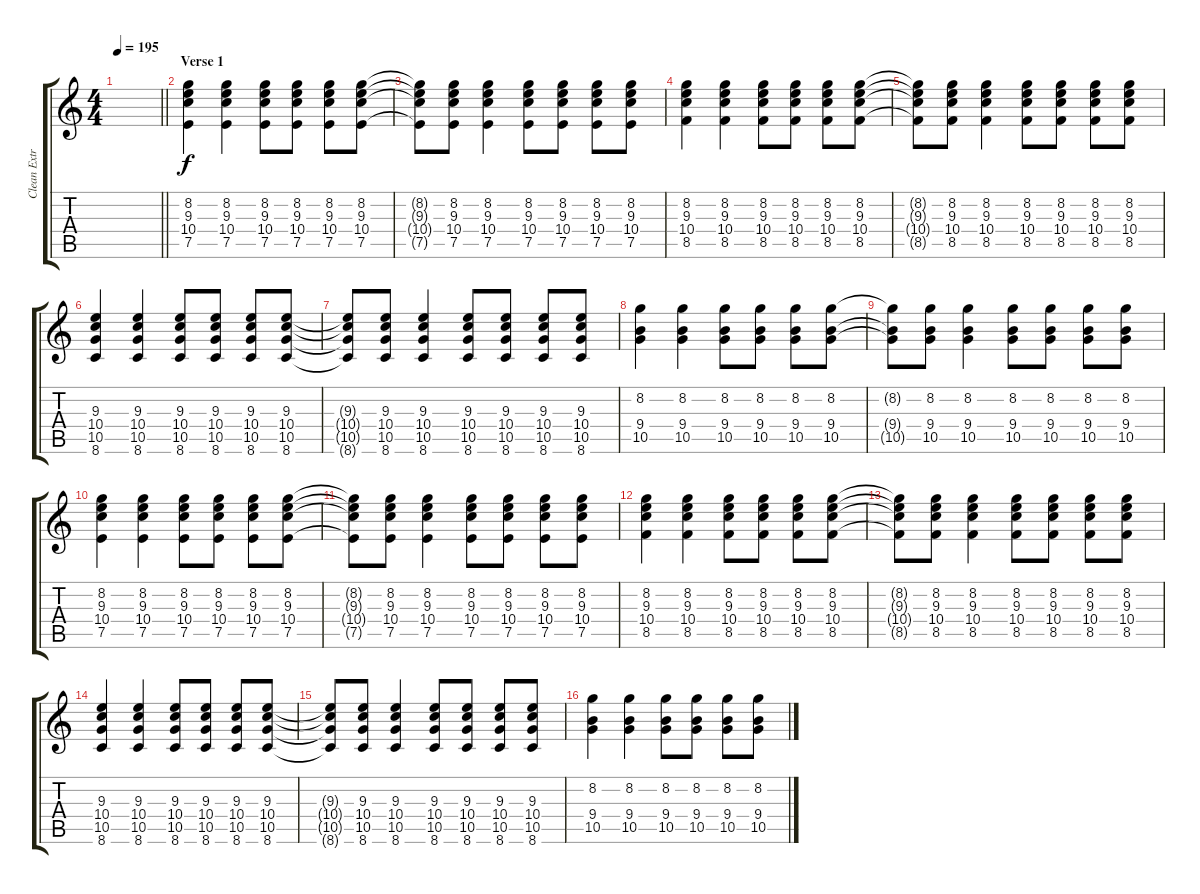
\track ("Clean Extra" "Clean Extr") {instrument electricguitarclean}
\staff {score tabs}
\tuning (E4 B3 G3 D3 A2 E2) {hide}
\ts (4 4)
\tempo 195
\clef g2
\barLineRight lightlight
\ks c
|
\section ("" "Verse 1")
(8.2 9.3 10.4 7.5).4{balance 14} (8.2 9.3 10.4 7.5).4 (8.2 9.3 10.4 7.5).8 (8.2 9.3 10.4 7.5).8 (8.2 9.3 10.4 7.5).8 (8.2 9.3 10.4 7.5).8 |
(8.2{t} 9.3{t} 10.4{t} 7.5{t}).8 (8.2 9.3 10.4 7.5).8 (8.2 9.3 10.4 7.5).4 (8.2 9.3 10.4 7.5).8 (8.2 9.3 10.4 7.5).8 (8.2 9.3 10.4 7.5).8 (8.2 9.3 10.4 7.5).8 |
(8.2 9.3 10.4 8.5).4 (8.2 9.3 10.4 8.5).4 (8.2 9.3 10.4 8.5).8 (8.2 9.3 10.4 8.5).8 (8.2 9.3 10.4 8.5).8 (8.2 9.3 10.4 8.5).8 |
(8.2{t} 9.3{t} 10.4{t} 8.5{t}).8 (8.2 9.3 10.4 8.5).8 (8.2 9.3 10.4 8.5).4 (8.2 9.3 10.4 8.5).8 (8.2 9.3 10.4 8.5).8 (8.2 9.3 10.4 8.5).8 (8.2 9.3 10.4 8.5).8 |
(9.3 10.4 10.5 8.6).4 (9.3 10.4 10.5 8.6).4 (9.3 10.4 10.5 8.6).8 (9.3 10.4 10.5 8.6).8 (9.3 10.4 10.5 8.6).8 (9.3 10.4 10.5 8.6).8 |
(9.3{t} 10.4{t} 10.5{t} 8.6{t}).8 (9.3 10.4 10.5 8.6).8 (9.3 10.4 10.5 8.6).4 (9.3 10.4 10.5 8.6).8 (9.3 10.4 10.5 8.6).8 (9.3 10.4 10.5 8.6).8 (9.3 10.4 10.5 8.6).8 |
(8.2 9.4 10.5).4 (8.2 9.4 10.5).4 (8.2 9.4 10.5).8 (8.2 9.4 10.5).8 (8.2 9.4 10.5).8 (8.2 9.4 10.5).8 |
(8.2{t} 9.4{t} 10.5{t}).8 (8.2 9.4 10.5).8 (8.2 9.4 10.5).4 (8.2 9.4 10.5).8 (8.2 9.4 10.5).8 (8.2 9.4 10.5).8 (8.2 9.4 10.5).8 |
(8.2 9.3 10.4 7.5).4 (8.2 9.3 10.4 7.5).4 (8.2 9.3 10.4 7.5).8 (8.2 9.3 10.4 7.5).8 (8.2 9.3 10.4 7.5).8 (8.2 9.3 10.4 7.5).8 |
(8.2{t} 9.3{t} 10.4{t} 7.5{t}).8 (8.2 9.3 10.4 7.5).8 (8.2 9.3 10.4 7.5).4 (8.2 9.3 10.4 7.5).8 (8.2 9.3 10.4 7.5).8 (8.2 9.3 10.4 7.5).8 (8.2 9.3 10.4 7.5).8 |
(8.2 9.3 10.4 8.5).4 (8.2 9.3 10.4 8.5).4 (8.2 9.3 10.4 8.5).8 (8.2 9.3 10.4 8.5).8 (8.2 9.3 10.4 8.5).8 (8.2 9.3 10.4 8.5).8 |
(8.2{t} 9.3{t} 10.4{t} 8.5{t}).8 (8.2 9.3 10.4 8.5).8 (8.2 9.3 10.4 8.5).4 (8.2 9.3 10.4 8.5).8 (8.2 9.3 10.4 8.5).8 (8.2 9.3 10.4 8.5).8 (8.2 9.3 10.4 8.5).8 |
(9.3 10.4 10.5 8.6).4 (9.3 10.4 10.5 8.6).4 (9.3 10.4 10.5 8.6).8 (9.3 10.4 10.5 8.6).8 (9.3 10.4 10.5 8.6).8 (9.3 10.4 10.5 8.6).8 |
(9.3{t} 10.4{t} 10.5{t} 8.6{t}).8 (9.3 10.4 10.5 8.6).8 (9.3 10.4 10.5 8.6).4 (9.3 10.4 10.5 8.6).8 (9.3 10.4 10.5 8.6).8 (9.3 10.4 10.5 8.6).8 (9.3 10.4 10.5 8.6).8 |
(8.2 9.4 10.5).4 (8.2 9.4 10.5).4 (8.2 9.4 10.5).8 (8.2 9.4 10.5).8 (8.2 9.4 10.5).8 (8.2 9.4 10.5).8
